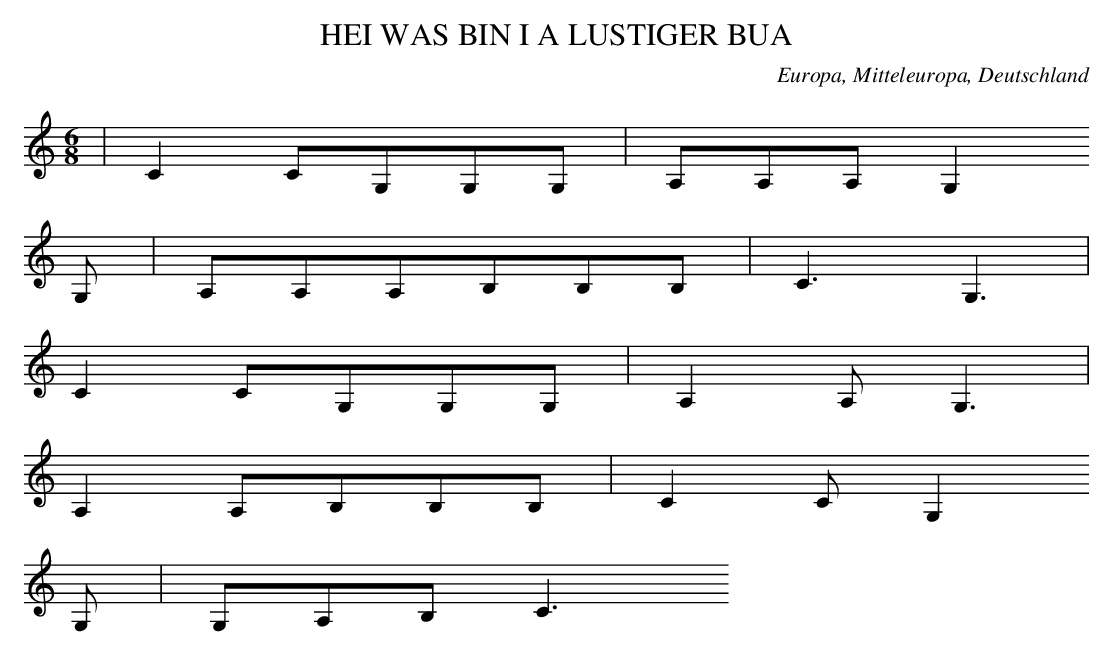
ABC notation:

X:1
T: HEI WAS BIN I A LUSTIGER BUA
O: Europa, Mitteleuropa, Deutschland
M: 6/8
L: 1/8
K: C
 | C2CG,G,G, | A,A,A,G,2
G, | A,A,A,B,B,B, | C3G,3 |
C2CG,G,G, | A,2A,G,3 |
A,2A,B,B,B, | C2CG,2
G, | G,A,B,C3
